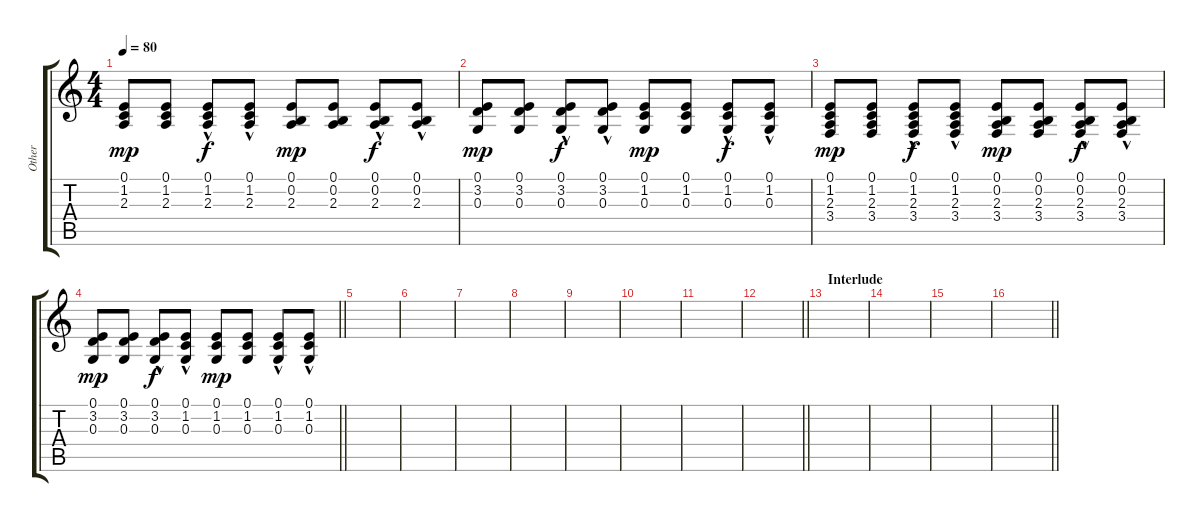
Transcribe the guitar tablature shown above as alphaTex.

\track ("Other" "Other") {instrument synthstrings1}
\staff {score tabs}
\tuning (E4 B3 G3 D3 A2 E2) {hide}
\ts (4 4)
\tempo 80
\clef g2
\ks c
(0.1 1.2 2.3).8{dy mp} (0.1 1.2 2.3).8 (0.1{hac} 1.2{hac} 2.3{hac}).8{dy f} (0.1{hac} 1.2{hac} 2.3{hac}).8 (0.1 0.2 2.3).8{dy mp} (0.1 0.2 2.3).8 (0.1{hac} 0.2{hac} 2.3{hac}).8{dy f} (0.1{hac} 0.2{hac} 2.3{hac}).8 |
(0.1 3.2 0.3).8{dy mp} (0.1 3.2 0.3).8 (0.1{hac} 3.2{hac} 0.3{hac}).8{dy f} (0.1{hac} 3.2{hac} 0.3{hac}).8 (0.1 1.2 0.3).8{dy mp} (0.1 1.2 0.3).8 (0.1{hac} 1.2{hac} 0.3{hac}).8{dy f} (0.1{hac} 1.2{hac} 0.3{hac}).8 |
(0.1 1.2 2.3 3.4).8{dy mp} (0.1 1.2 2.3 3.4).8 (0.1{hac} 1.2{hac} 2.3{hac} 3.4{hac}).8{dy f} (0.1{hac} 1.2{hac} 2.3{hac} 3.4{hac}).8 (0.1 0.2 2.3 3.4).8{dy mp} (0.1 0.2 2.3 3.4).8 (0.1{hac} 0.2{hac} 2.3{hac} 3.4{hac}).8{dy f} (0.1{hac} 0.2{hac} 2.3{hac} 3.4{hac}).8 |
\barLineRight lightlight
(0.1 3.2 0.3).8{dy mp} (0.1 3.2 0.3).8 (0.1{hac} 3.2{hac} 0.3{hac}).8{dy f} (0.1{hac} 1.2{hac} 0.3{hac}).8 (0.1 1.2 0.3).8{dy mp} (0.1 1.2 0.3).8 (0.1 1.2{hac} 0.3{hac}).8 (0.1 1.2{hac} 0.3{hac}).8 |
|
|
|
|
|
|
|
\barLineRight lightlight
|
\section ("" "Interlude")
|
|
|
\barLineRight lightlight
